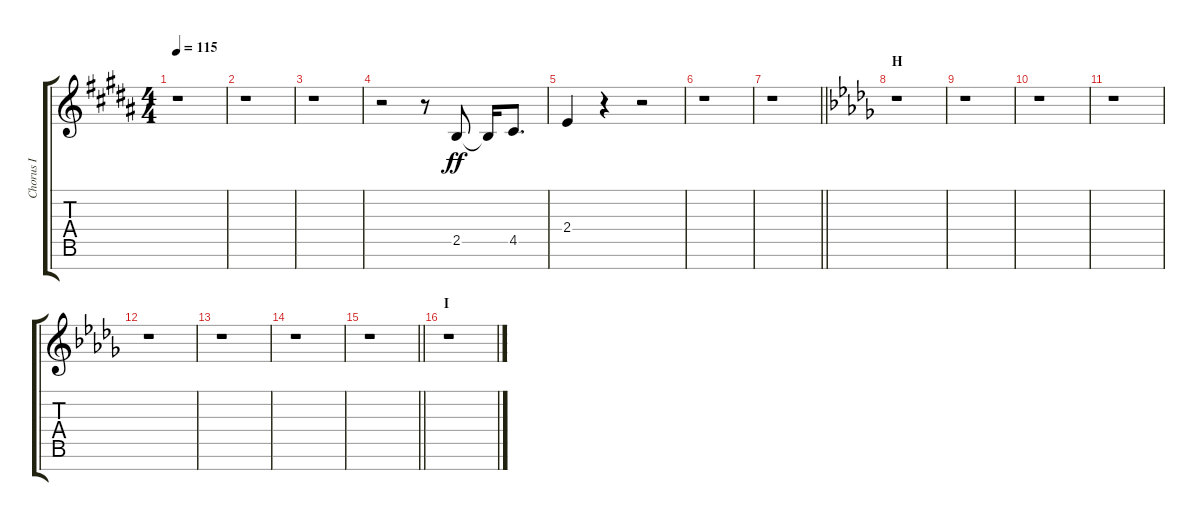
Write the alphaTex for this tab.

\track ("Chorus I" "Chorus I") {instrument voiceoohs}
\staff {score tabs}
\tuning (E5 B4 G4 D4 A3 E3 B2) {hide}
\ts (4 4)
\tempo 115
\clef g2
\ks b
r.1{dy ff} |
r.1 |
r.1 |
r.2 r.8 2.5.8 2.5{t}.16 4.5.8{d} |
2.4.4 r.4 r.2 |
r.1 |
\barLineRight lightlight
r.1 |
\section ("" "H")
\ks db
r.1 |
r.1 |
r.1 |
r.1 |
r.1 |
r.1 |
r.1 |
\barLineRight lightlight
r.1 |
\section ("" "I")
r.1
